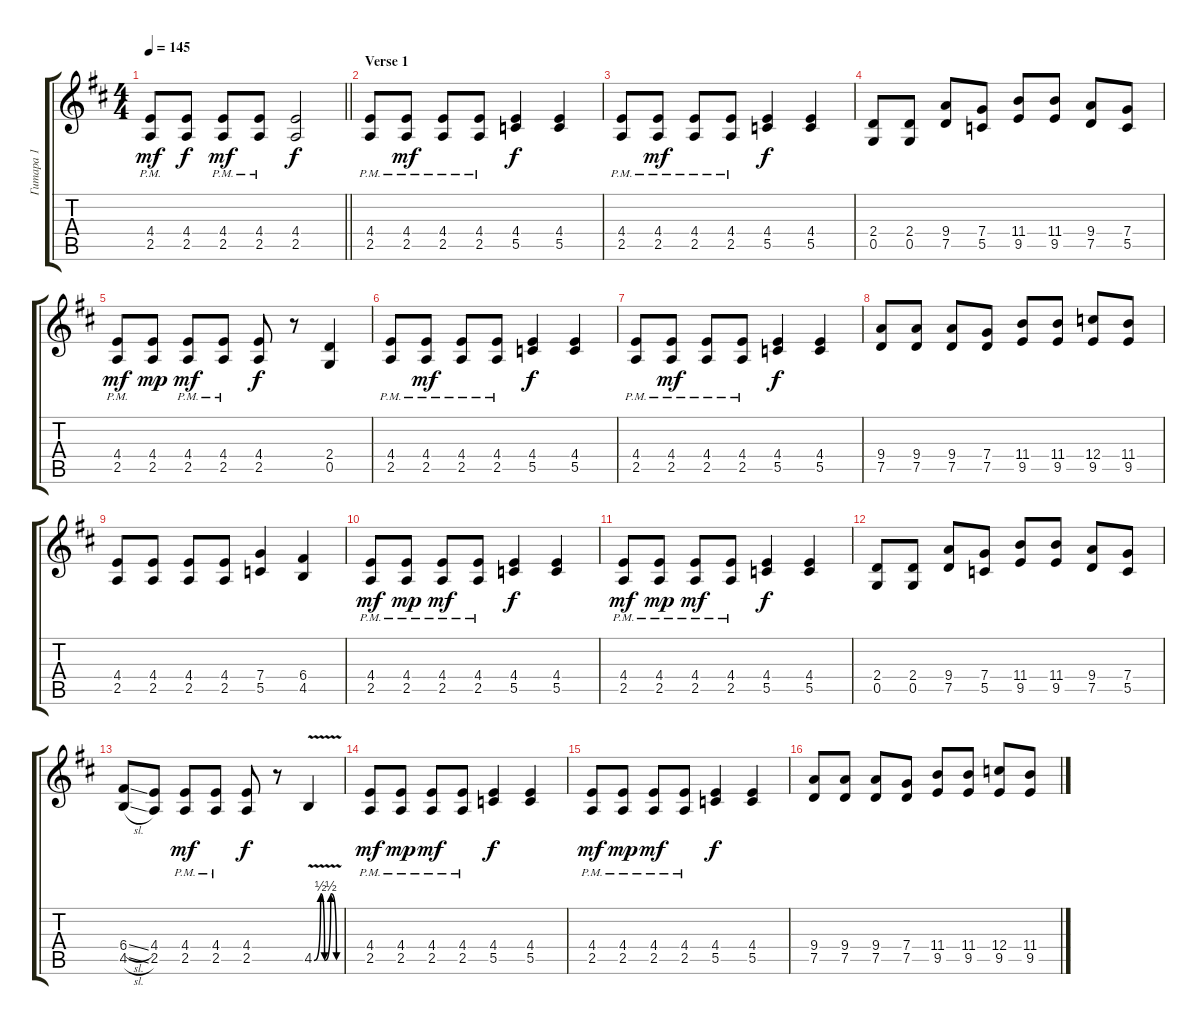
\track ("Гитара 1" "Гитара 1") {instrument distortionguitar}
\staff {score tabs}
\tuning (D4 A3 F3 C3 G2 D2) {hide}
\ts (4 4)
\tempo 145
\clef g2
\barLineRight lightlight
\ks bminor
(4.4{pm} 2.5{pm}).8{dy mf} (4.4 2.5).8{dy f} (4.4{pm} 2.5{pm}).8{dy mf} (4.4{pm} 2.5{pm}).8 (4.4 2.5).2{dy f} |
\section ("" "Verse 1")
(4.4{pm} 2.5{pm}).8 (4.4{pm} 2.5{pm}).8{dy mf} (4.4{pm} 2.5{pm}).8 (4.4{pm} 2.5{pm}).8 (4.4 5.5).4{dy f} (4.4 5.5).4 |
(4.4{pm} 2.5{pm}).8 (4.4{pm} 2.5{pm}).8{dy mf} (4.4{pm} 2.5{pm}).8 (4.4{pm} 2.5{pm}).8 (4.4 5.5).4{dy f} (4.4 5.5).4 |
(2.4 0.5).8 (2.4 0.5).8 (9.4 7.5).8 (7.4 5.5).8 (11.4 9.5).8 (11.4 9.5).8 (9.4 7.5).8 (7.4 5.5).8 |
(4.4{pm} 2.5{pm}).8{dy mf} (4.4 2.5).8{dy mp} (4.4{pm} 2.5{pm}).8{dy mf} (4.4{pm} 2.5{pm}).8 (4.4 2.5).8{dy f} r.8 (2.4 0.5).4 |
(4.4{pm} 2.5{pm}).8 (4.4{pm} 2.5{pm}).8{dy mf} (4.4{pm} 2.5{pm}).8 (4.4{pm} 2.5{pm}).8 (4.4 5.5).4{dy f} (4.4 5.5).4 |
(4.4{pm} 2.5{pm}).8 (4.4{pm} 2.5{pm}).8{dy mf} (4.4{pm} 2.5{pm}).8 (4.4{pm} 2.5{pm}).8 (4.4 5.5).4{dy f} (4.4 5.5).4 |
(9.4 7.5).8 (9.4 7.5).8 (9.4 7.5).8 (7.4 7.5).8 (11.4 9.5).8 (11.4 9.5).8 (12.4 9.5).8 (11.4 9.5).8 |
(4.4 2.5).8 (4.4 2.5).8 (4.4 2.5).8 (4.4 2.5).8 (7.4 5.5).4 (6.4 4.5).4 |
(4.4{pm} 2.5{pm}).8{dy mf} (4.4{pm} 2.5{pm}).8{dy mp} (4.4{pm} 2.5{pm}).8{dy mf} (4.4{pm} 2.5{pm}).8 (4.4 5.5).4{dy f} (4.4 5.5).4 |
(4.4{pm} 2.5{pm}).8{dy mf} (4.4{pm} 2.5{pm}).8{dy mp} (4.4{pm} 2.5{pm}).8{dy mf} (4.4{pm} 2.5{pm}).8 (4.4 5.5).4{dy f} (4.4 5.5).4 |
(2.4 0.5).8 (2.4 0.5).8 (9.4 7.5).8 (7.4 5.5).8 (11.4 9.5).8 (11.4 9.5).8 (9.4 7.5).8 (7.4 5.5).8 |
(6.4{sl} 4.5{sl}).8 (4.4 2.5).8 (4.4{pm} 2.5{pm}).8{dy mf} (4.4{pm} 2.5{pm}).8 (4.4 2.5).8{dy f} r.8 4.5{be (custom 0 0 15 2 24 0 38 2 51 0 60 0) v}.4 |
(4.4{pm} 2.5{pm}).8{dy mf} (4.4{pm} 2.5{pm}).8{dy mp} (4.4{pm} 2.5{pm}).8{dy mf} (4.4{pm} 2.5{pm}).8 (4.4 5.5).4{dy f} (4.4 5.5).4 |
(4.4{pm} 2.5{pm}).8{dy mf} (4.4{pm} 2.5{pm}).8{dy mp} (4.4{pm} 2.5{pm}).8{dy mf} (4.4{pm} 2.5{pm}).8 (4.4 5.5).4{dy f} (4.4 5.5).4 |
(9.4 7.5).8 (9.4 7.5).8 (9.4 7.5).8 (7.4 7.5).8 (11.4 9.5).8 (11.4 9.5).8 (12.4 9.5).8 (11.4 9.5).8
